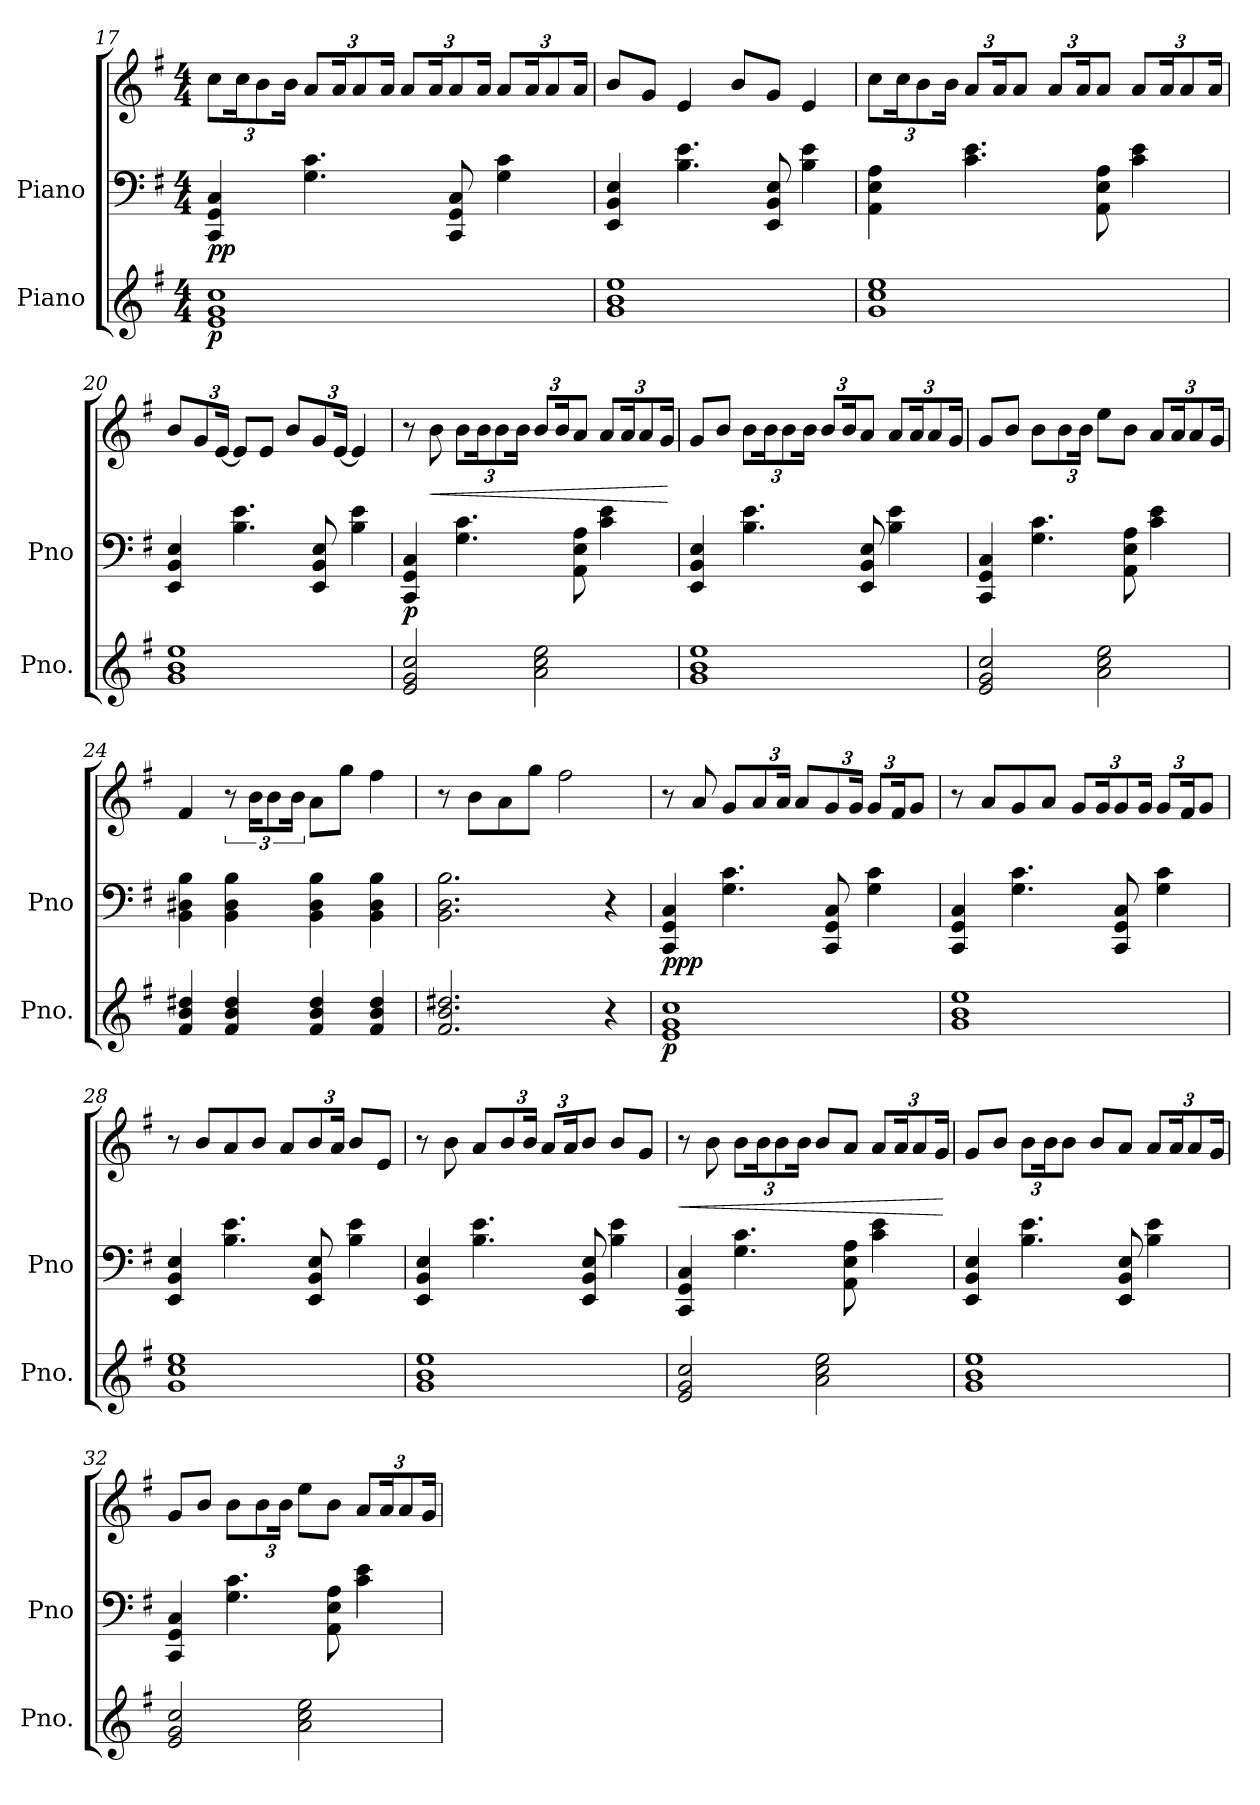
**kern	**dynam	**kern	**kern	**dynam
*part2	*part2	*part1	*part1	*part1
*staff3	*staff3	*staff2	*staff1	*staff1/2
*I"Piano	*	*I"Piano	*	*
*I'Pno.	*	*I'Pno	*	*
*clefG2	*	*clefF4	*clefG2	*
*k[f#]	*	*k[f#]	*k[f#]	*
*M4/4	*	*M4/4	*M4/4	*
*	*	*	*Xbrackettup	*
=17	=17	=17	=17	=17
!	!LO:DY:b	!	!	!LO:DY:b=2
!	!	!	!	!LO:DY:n=1:b
1e 1g 1cc	p	4CC/ 4GG/ 4C/	12cc\L	p p
.	.	.	24cc\K	.
.	.	.	12b\	.
.	.	.	24b\Jk	.
.	.	4.G\ 4.c\	12a/L	.
.	.	.	24a/K	.
.	.	.	12a/	.
.	.	.	24a/Jk	.
.	.	.	12a/L	.
.	.	.	24a/K	.
.	.	8CC/ 8GG/ 8C/	12a/	.
.	.	.	24a/Jk	.
.	.	4G\ 4c\	12a/L	.
.	.	.	24a/K	.
.	.	.	12a/	.
.	.	.	24a/Jk	.
=18	=18	=18	=18	=18
1g 1b 1ee	.	4EE/ 4BB/ 4E/	8b/L	.
.	.	.	8g/J	.
.	.	4.B\ 4.e\	4e/	.
.	.	.	8b/L	.
.	.	8EE/ 8BB/ 8E/	8g/J	.
.	.	4B\ 4e\	4e/	.
!!LO:LB:g=z
=19	=19	=19	=19	=19
1g 1cc 1ee	.	4AA\ 4E\ 4A\	12cc\L	.
.	.	.	24cc\K	.
.	.	.	12b\	.
.	.	.	24b\Jk	.
.	.	4.c\ 4.e\	12a/L	.
.	.	.	24a/K	.
.	.	.	8a/J	.
.	.	.	12a/L	.
.	.	.	24a/K	.
.	.	8AA\ 8E\ 8A\	8a/J	.
.	.	4c\ 4e\	12a/L	.
.	.	.	24a/K	.
.	.	.	12a/	.
.	.	.	24a/Jk	.
=20	=20	=20	=20	=20
1g 1b 1ee	.	4EE/ 4BB/ 4E/	8b/L	.
.	.	.	12g/	.
.	.	.	[24e/Jk	.
.	.	4.B\ 4.e\	8e/L]	.
.	.	.	8e/J	.
.	.	.	8b/L	.
.	.	8EE/ 8BB/ 8E/	12g/	.
.	.	.	[24e/Jk	.
.	.	4B\ 4e\	4e/]	.
=21	=21	=21	=21	=21
!	!	!	!	!LO:DY:b=2
2e/ 2g/ 2cc/	.	4CC/ 4GG/ 4C/	8r	p
!	!	!	!	!LO:HP:b
.	.	.	8b\	<
.	.	4.G\ 4.c\	12b\L	.
.	.	.	24b\K	.
.	.	.	12b\	.
.	.	.	24b\Jk	.
2a\ 2cc\ 2ee\	.	.	12b/L	.
.	.	.	24b/K	.
.	.	8AA\ 8E\ 8A\	8a/J	.
.	.	4c\ 4e\	12a/L	.
.	.	.	24a/K	.
.	.	.	12a/	.
.	.	.	24g/Jk	.
.	.	.	.	[
!!LO:LB:g=z
=22	=22	=22	=22	=22
1g 1b 1ee	.	4EE/ 4BB/ 4E/	8g/L	.
.	.	.	8b/J	.
.	.	4.B\ 4.e\	12b\L	.
.	.	.	24b\K	.
.	.	.	12b\	.
.	.	.	24b\Jk	.
.	.	.	12b/L	.
.	.	.	24b/K	.
.	.	8EE/ 8BB/ 8E/	8a/J	.
.	.	4B\ 4e\	12a/L	.
.	.	.	24a/K	.
.	.	.	12a/	.
.	.	.	24g/Jk	.
=23	=23	=23	=23	=23
2e/ 2g/ 2cc/	.	4CC/ 4GG/ 4C/	8g/L	.
.	.	.	8b/J	.
.	.	4.G\ 4.c\	8b\L	.
.	.	.	12b\	.
.	.	.	24b\Jk	.
2a\ 2cc\ 2ee\	.	.	8ee\L	.
.	.	8AA\ 8E\ 8A\	8b\J	.
.	.	4c\ 4e\	12a/L	.
.	.	.	24a/K	.
.	.	.	12a/	.
.	.	.	24g/Jk	.
=24	=24	=24	=24	=24
4f#/ 4b/ 4dd#X/	.	4BB\ 4D#X\ 4B\	4f#/	.
*	*	*	*brackettup	*
4f#/ 4b/ 4dd#/	.	4BB\ 4D#\ 4B\	12r	.
.	.	.	24b\KL	.
.	.	.	12b\	.
.	.	.	24b\Jk	.
4f#/ 4b/ 4dd#/	.	4BB\ 4D#\ 4B\	8a\L	.
.	.	.	8gg\J	.
4f#/ 4b/ 4dd#/	.	4BB\ 4D#\ 4B\	4ff#\	.
=25	=25	=25	=25	=25
2.f#/ 2.b/ 2.dd#X/	.	2.BB\ 2.D\ 2.B\	8r	.
.	.	.	8b\L	.
.	.	.	8a\	.
.	.	.	8gg\J	.
.	.	.	2ff#\	.
4r	.	4r	.	.
!!LO:LB:g=z
=26	=26	=26	=26	=26
!	!LO:DY:b	!	!	!LO:DY:b=2
!	!	!	!	!LO:DY:n=1:b=2
!	!	!	!	!LO:DY:n=2:b
1e 1g 1cc	p	4CC/ 4GG/ 4C/	8r	p p p
.	.	.	8a/	.
.	.	4.G\ 4.c\	8g/L	.
*	*	*	*Xbrackettup	*
.	.	.	12a/	.
.	.	.	24a/Jk	.
.	.	.	8a/L	.
.	.	8CC/ 8GG/ 8C/	12g/	.
.	.	.	24g/Jk	.
.	.	4G\ 4c\	12g/L	.
.	.	.	24f#/K	.
.	.	.	8g/J	.
=27	=27	=27	=27	=27
1g 1b 1ee	.	4CC/ 4GG/ 4C/	8r	.
.	.	.	8a/L	.
.	.	4.G\ 4.c\	8g/	.
.	.	.	8a/J	.
.	.	.	12g/L	.
.	.	.	24g/K	.
.	.	8CC/ 8GG/ 8C/	12g/	.
.	.	.	24g/Jk	.
.	.	4G\ 4c\	12g/L	.
.	.	.	24f#/K	.
.	.	.	8g/J	.
=28	=28	=28	=28	=28
1g 1cc 1ee	.	4EE/ 4BB/ 4E/	8r	.
.	.	.	8b/L	.
.	.	4.B\ 4.e\	8a/	.
.	.	.	8b/J	.
.	.	.	8a/L	.
.	.	8EE/ 8BB/ 8E/	12b/	.
.	.	.	24a/Jk	.
.	.	4B\ 4e\	8b/L	.
.	.	.	8e/J	.
=29	=29	=29	=29	=29
1g 1b 1ee	.	4EE/ 4BB/ 4E/	8r	.
.	.	.	8b\	.
.	.	4.B\ 4.e\	8a/L	.
.	.	.	12b/	.
.	.	.	24b/Jk	.
.	.	.	12a/L	.
.	.	.	24a/K	.
.	.	8EE/ 8BB/ 8E/	8b/J	.
.	.	4B\ 4e\	8b/L	.
.	.	.	8g/J	.
!!LO:PB:g=z
=30	=30	=30	=30	=30
!	!	!	!	!LO:HP:b
2e/ 2g/ 2cc/	.	4CC/ 4GG/ 4C/	8r	<
.	.	.	8b\	.
.	.	4.G\ 4.c\	12b\L	.
.	.	.	24b\K	.
.	.	.	12b\	.
.	.	.	24b\Jk	.
2a\ 2cc\ 2ee\	.	.	8b/L	.
.	.	8AA\ 8E\ 8A\	8a/J	.
.	.	4c\ 4e\	12a/L	.
.	.	.	24a/K	.
.	.	.	12a/	.
.	.	.	24g/Jk	.
.	.	.	.	[
=31	=31	=31	=31	=31
1g 1b 1ee	.	4EE/ 4BB/ 4E/	8g/L	.
.	.	.	8b/J	.
.	.	4.B\ 4.e\	12b\L	.
.	.	.	24b\K	.
.	.	.	8b\J	.
.	.	.	8b/L	.
.	.	8EE/ 8BB/ 8E/	8a/J	.
.	.	4B\ 4e\	12a/L	.
.	.	.	24a/K	.
.	.	.	12a/	.
.	.	.	24g/Jk	.
=32	=32	=32	=32	=32
2e/ 2g/ 2cc/	.	4CC/ 4GG/ 4C/	8g/L	.
.	.	.	8b/J	.
.	.	4.G\ 4.c\	8b\L	.
.	.	.	12b\	.
.	.	.	24b\Jk	.
2a\ 2cc\ 2ee\	.	.	8ee\L	.
.	.	8AA\ 8E\ 8A\	8b\J	.
.	.	4c\ 4e\	12a/L	.
.	.	.	24a/K	.
.	.	.	12a/	.
.	.	.	24g/Jk	.
=	=	=	=	=
*-	*-	*-	*-	*-
